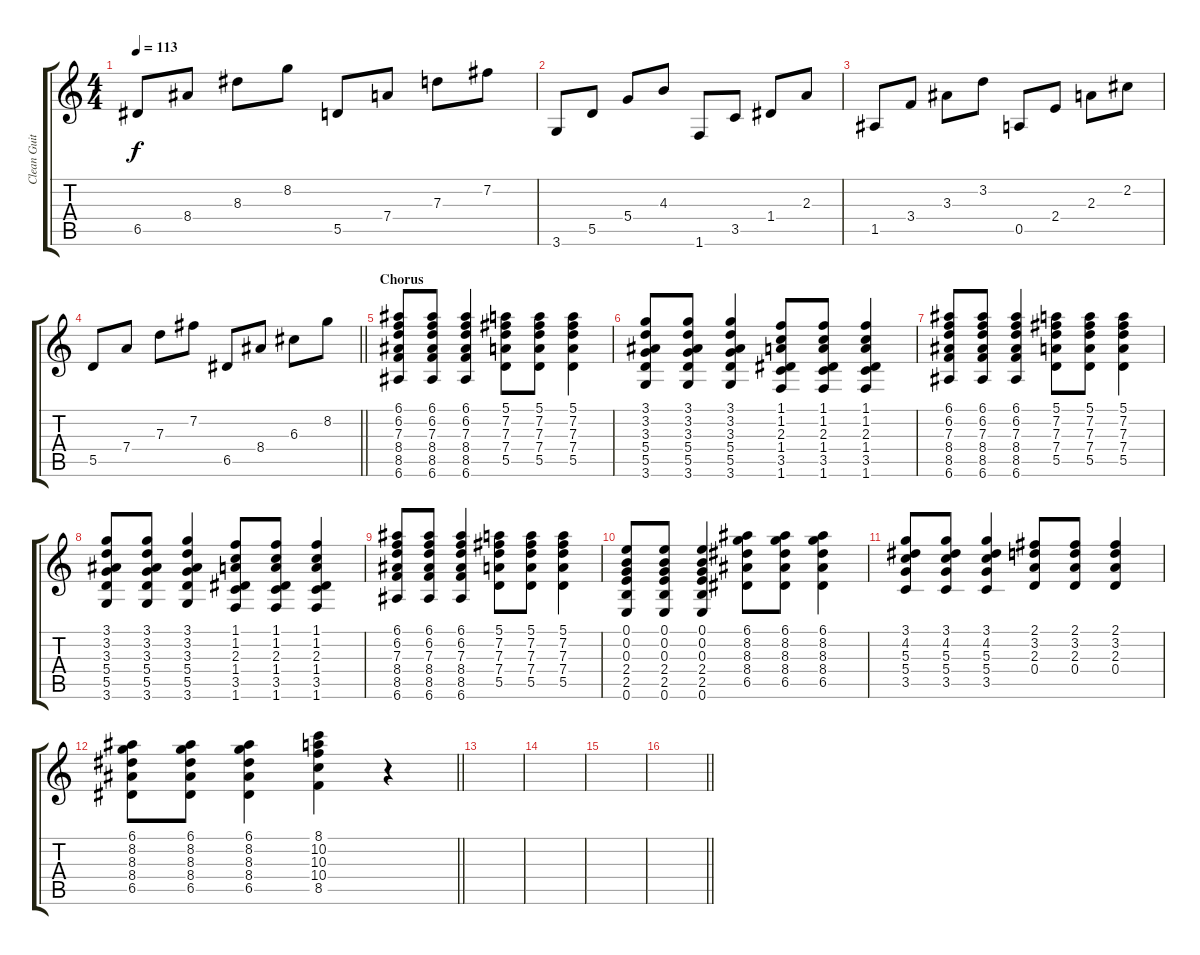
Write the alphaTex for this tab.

\track ("Clean Guitar" "Clean Guit") {instrument electricguitarclean}
\staff {score tabs}
\tuning (E4 B3 G3 D3 A2 E2) {hide}
\ts (4 4)
\section ("" "")
\tempo 113
\clef g2
\ks c
6.5.8{dy f} 8.4.8 8.3.8 8.2.8 5.5.8 7.4.8 7.3.8 7.2.8 |
3.6.8 5.5.8 5.4.8 4.3.8 1.6.8 3.5.8 1.4.8 2.3.8 |
1.5.8 3.4.8 3.3.8 3.2.8 0.5.8 2.4.8 2.3.8 2.2.8 |
\barLineRight lightlight
5.5.8 7.4.8 7.3.8 7.2.8 6.5.8 8.4.8 6.3.8 8.2.8 |
\section ("" "Chorus")
(6.1 6.2 7.3 8.4 8.5 6.6).8 (6.1 6.2 7.3 8.4 8.5 6.6).8 (6.1 6.2 7.3 8.4 8.5 6.6).4 (5.1 7.2 7.3 7.4 5.5).8 (5.1 7.2 7.3 7.4 5.5).8 (5.1 7.2 7.3 7.4 5.5).4 |
(3.1 3.2 3.3 5.4 5.5 3.6).8 (3.1 3.2 3.3 5.4 5.5 3.6).8 (3.1 3.2 3.3 5.4 5.5 3.6).4 (1.1 1.2 2.3 1.4 3.5 1.6).8 (1.1 1.2 2.3 1.4 3.5 1.6).8 (1.1 1.2 2.3 1.4 3.5 1.6).4 |
(6.1 6.2 7.3 8.4 8.5 6.6).8 (6.1 6.2 7.3 8.4 8.5 6.6).8 (6.1 6.2 7.3 8.4 8.5 6.6).4 (5.1 7.2 7.3 7.4 5.5).8 (5.1 7.2 7.3 7.4 5.5).8 (5.1 7.2 7.3 7.4 5.5).4 |
(3.1 3.2 3.3 5.4 5.5 3.6).8 (3.1 3.2 3.3 5.4 5.5 3.6).8 (3.1 3.2 3.3 5.4 5.5 3.6).4 (1.1 1.2 2.3 1.4 3.5 1.6).8 (1.1 1.2 2.3 1.4 3.5 1.6).8 (1.1 1.2 2.3 1.4 3.5 1.6).4 |
(6.1 6.2 7.3 8.4 8.5 6.6).8 (6.1 6.2 7.3 8.4 8.5 6.6).8 (6.1 6.2 7.3 8.4 8.5 6.6).4 (5.1 7.2 7.3 7.4 5.5).8 (5.1 7.2 7.3 7.4 5.5).8 (5.1 7.2 7.3 7.4 5.5).4 |
(0.1 0.2 0.3 2.4 2.5 0.6).8 (0.1 0.2 0.3 2.4 2.5 0.6).8 (0.1 0.2 0.3 2.4 2.5 0.6).4 (6.1 8.2 8.3 8.4 6.5).8 (6.1 8.2 8.3 8.4 6.5).8 (6.1 8.2 8.3 8.4 6.5).4 |
(3.1 4.2 5.3 5.4 3.5).8 (3.1 4.2 5.3 5.4 3.5).8 (3.1 4.2 5.3 5.4 3.5).4 (2.1 3.2 2.3 0.4).8 (2.1 3.2 2.3 0.4).8 (2.1 3.2 2.3 0.4).4 |
\barLineRight lightlight
(6.1 8.2 8.3 8.4 6.5).8 (6.1 8.2 8.3 8.4 6.5).8 (6.1 8.2 8.3 8.4 6.5).4 (8.1 10.2 10.3 10.4 8.5).4 r.4 |
\section ("" "")
|
|
|
\barLineRight lightlight
